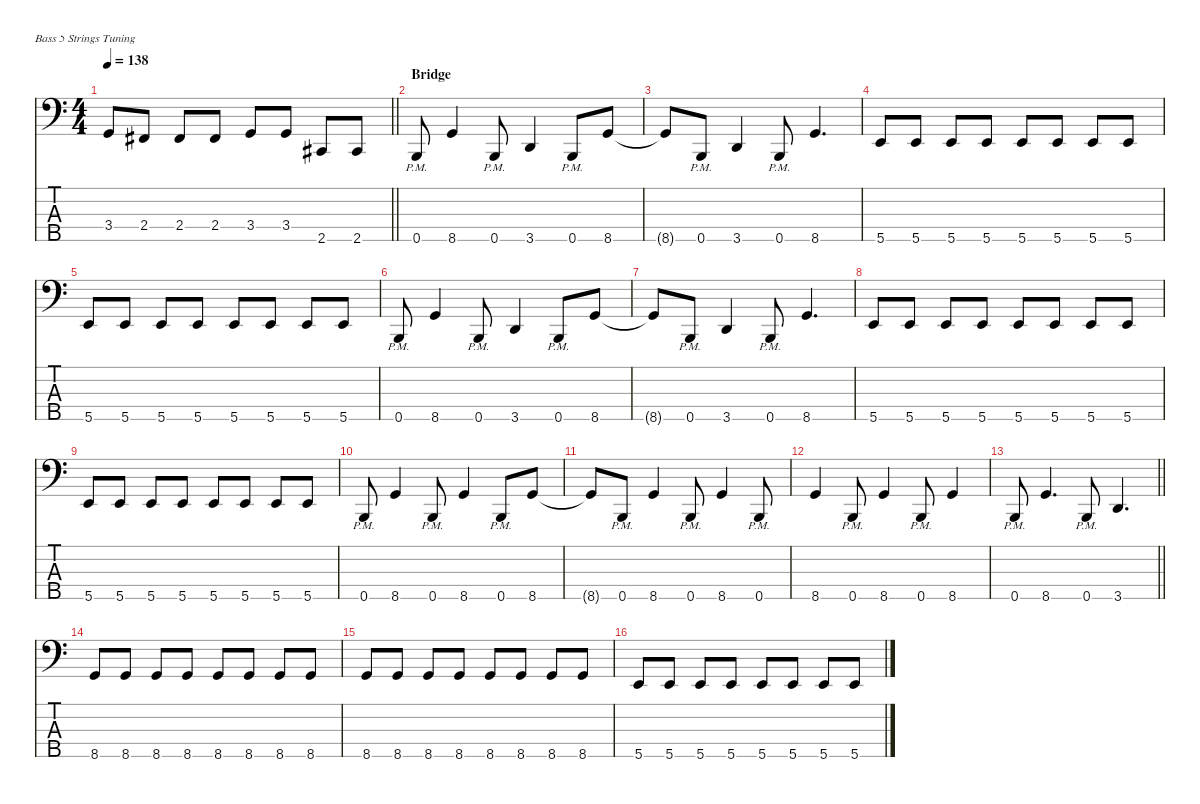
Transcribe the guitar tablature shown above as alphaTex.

\defaultSystemsLayout 4
\hideDynamics
\bracketExtendMode nobrackets
\singleTrackTrackNamePolicy hidden
\multiTrackTrackNamePolicy hidden
\firstSystemTrackNameMode fullname
\firstSystemTrackNameOrientation horizontal
\otherSystemsTrackNameOrientation horizontal
\track ("Bass" "el.bs.") {instrument electricbassfinger}
\staff {score tabs}
\tuning (G2 D2 A1 E1 B0)
\ts (4 4)
\tempo 138
\clef f4
\barLineRight lightlight
\ks c
3.4.8{dy f beam Up} 2.4{acc #}.8{beam Up} 2.4{acc #}.8{beam Up} 2.4{acc #}.8{beam Up} 3.4.8{beam Up} 3.4.8{beam Up} 2.5{acc #}.8{beam Up} 2.5{acc #}.8{beam Up} |
\section ("" "Bridge")
0.5{pm}.8{beam Up} 8.5.4{beam Up} 0.5{pm}.8{beam Up} 3.5.4{beam Up} 0.5{pm}.8{beam Up} 8.5.8{beam Up} |
8.5{t}.8{beam Up} 0.5{pm}.8{beam Up} 3.5.4{beam Up} 0.5{pm}.8{beam Up} 8.5.4{d beam Up} |
5.5.8{beam Up} 5.5.8{beam Up} 5.5.8{beam Up} 5.5.8{beam Up} 5.5.8{beam Up} 5.5.8{beam Up} 5.5.8{beam Up} 5.5.8{beam Up} |
5.5.8{beam Up} 5.5.8{beam Up} 5.5.8{beam Up} 5.5.8{beam Up} 5.5.8{beam Up} 5.5.8{beam Up} 5.5.8{beam Up} 5.5.8{beam Up} |
0.5{pm}.8{beam Up} 8.5.4{beam Up} 0.5{pm}.8{beam Up} 3.5.4{beam Up} 0.5{pm}.8{beam Up} 8.5.8{beam Up} |
8.5{t}.8{beam Up} 0.5{pm}.8{beam Up} 3.5.4{beam Up} 0.5{pm}.8{beam Up} 8.5.4{d beam Up} |
5.5.8{beam Up} 5.5.8{beam Up} 5.5.8{beam Up} 5.5.8{beam Up} 5.5.8{beam Up} 5.5.8{beam Up} 5.5.8{beam Up} 5.5.8{beam Up} |
5.5.8{beam Up} 5.5.8{beam Up} 5.5.8{beam Up} 5.5.8{beam Up} 5.5.8{beam Up} 5.5.8{beam Up} 5.5.8{beam Up} 5.5.8{beam Up} |
0.5{pm}.8{beam Up} 8.5.4{beam Up} 0.5{pm}.8{beam Up} 8.5.4{beam Up} 0.5{pm}.8{beam Up} 8.5.8{beam Up} |
8.5{t}.8{beam Up} 0.5{pm}.8{beam Up} 8.5.4{beam Up} 0.5{pm}.8{beam Up} 8.5.4{beam Up} 0.5{pm}.8{beam Up} |
8.5.4{beam Up} 0.5{pm}.8{beam Up} 8.5.4{beam Up} 0.5{pm}.8{beam Up} 8.5.4{beam Up} |
\barLineRight lightlight
0.5{pm}.8{beam Up} 8.5.4{d beam Up} 0.5{pm}.8{beam Up} 3.5.4{d beam Up} |
\section ("" "")
8.5.8{beam Up} 8.5.8{beam Up} 8.5.8{beam Up} 8.5.8{beam Up} 8.5.8{beam Up} 8.5.8{beam Up} 8.5.8{beam Up} 8.5.8{beam Up} |
8.5.8{beam Up} 8.5.8{beam Up} 8.5.8{beam Up} 8.5.8{beam Up} 8.5.8{beam Up} 8.5.8{beam Up} 8.5.8{beam Up} 8.5.8{beam Up} |
5.5.8{beam Up} 5.5.8{beam Up} 5.5.8{beam Up} 5.5.8{beam Up} 5.5.8{beam Up} 5.5.8{beam Up} 5.5.8{beam Up} 5.5.8{beam Up}
